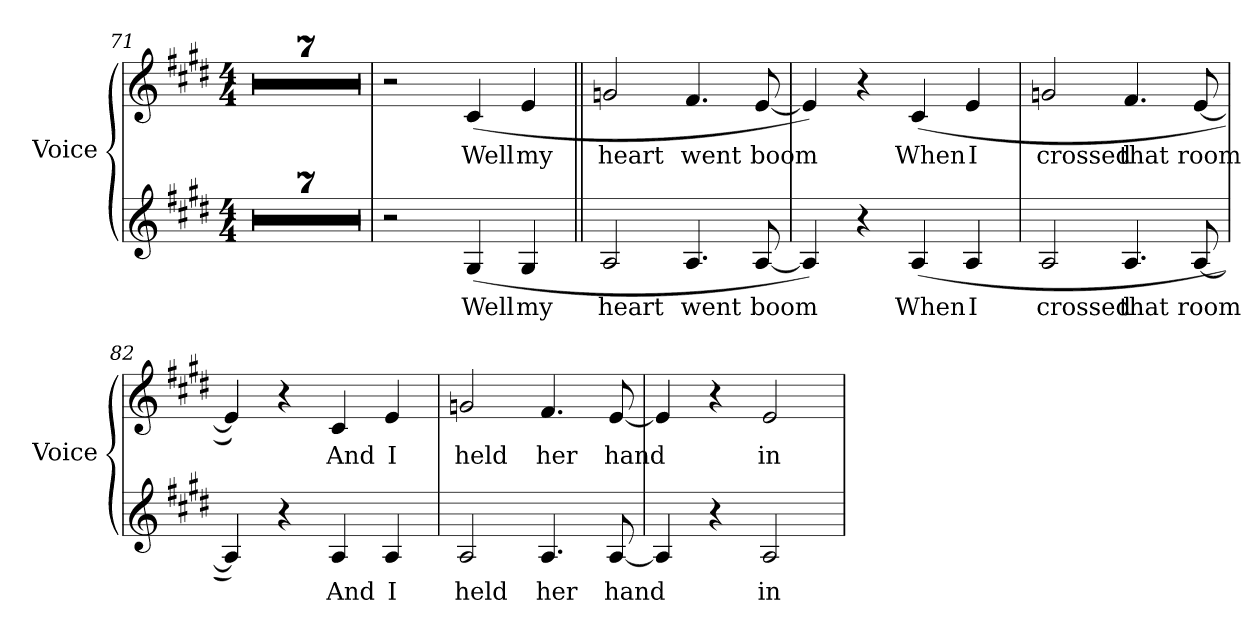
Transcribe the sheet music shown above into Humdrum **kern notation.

**kern	**text	**kern	**text
*part2	*part2	*part1	*part1
*staff2	*staff2	*staff1	*staff1
*I"Voice	*	*I"Voice	*
*I'Voice	*	*I'Voice	*
*clefG2	*	*clefG2	*
*k[f#c#g#d#]	*	*k[f#c#g#d#]	*
*E:	*	*E:	*
*M4/4	*	*M4/4	*
=71	=71	=71	=71
1r	.	1r	.
=72	=72	=72	=72
1r	.	1r	.
=73	=73	=73	=73
1r	.	1r	.
=74	=74	=74	=74
1r	.	1r	.
=75	=75	=75	=75
1r	.	1r	.
=76	=76	=76	=76
1r	.	1r	.
=77	=77	=77	=77
1r	.	1r	.
=78	=78	=78	=78
2r	.	2r	.
!	!LO:LY:b:color=#000000	!	!
!	!	!	!LO:LY:b:color=#000000
(4G#i/	Well	(4c#i/	Well
!	!LO:LY:b:color=#000000	!	!
!	!	!	!LO:LY:b:color=#000000
4G#i/	my	4ei/	my
!!LO:LB:g=z
=79||	=79||	=79||	=79||
!	!LO:LY:b:color=#000000	!	!
!	!	!	!LO:LY:b:color=#000000
2Ai/	heart	2gni/	heart
!	!LO:LY:b:color=#000000	!	!
!	!	!	!LO:LY:b:color=#000000
4.Ai/	went	4.f#i/	went
!	!LO:LY:b:color=#000000	!	!
!	!	!	!LO:LY:b:color=#000000
[8Ai/	boom	[8ei/	boom
=80	=80	=80	=80
4Ai/])	.	4ei/])	.
4r	.	4r	.
!	!LO:LY:b:color=#000000	!	!
!	!	!	!LO:LY:b:color=#000000
(4Ai/	When	(4c#i/	When
!	!LO:LY:b:color=#000000	!	!
!	!	!	!LO:LY:b:color=#000000
4Ai/	I	4ei/	I
=81	=81	=81	=81
!	!LO:LY:b:color=#000000	!	!
!	!	!	!LO:LY:b:color=#000000
2Ai/	crossed	2gni/	crossed
!	!LO:LY:b:color=#000000	!	!
!	!	!	!LO:LY:b:color=#000000
4.Ai/	that	4.f#i/	that
!	!LO:LY:b:color=#000000	!	!
!	!	!	!LO:LY:b:color=#000000
[8Ai/	room	[8ei/	room
=82	=82	=82	=82
4Ai/])	.	4ei/])	.
4r	.	4r	.
!	!LO:LY:b:color=#000000	!	!
!	!	!	!LO:LY:b:color=#000000
4Ai/	And	4c#i/	And
!	!LO:LY:b:color=#000000	!	!
!	!	!	!LO:LY:b:color=#000000
4Ai/	I	4ei/	I
=83	=83	=83	=83
!	!LO:LY:b:color=#000000	!	!
!	!	!	!LO:LY:b:color=#000000
2Ai/	held	2gni/	held
!	!LO:LY:b:color=#000000	!	!
!	!	!	!LO:LY:b:color=#000000
4.Ai/	her	4.f#i/	her
!	!LO:LY:b:color=#000000	!	!
!	!	!	!LO:LY:b:color=#000000
[8Ai/	hand	[8ei/	hand
=84	=84	=84	=84
4Ai/]	.	4ei/]	.
4r	.	4r	.
!	!LO:LY:b:color=#000000	!	!
!	!	!	!LO:LY:b:color=#000000
2Ai/	in	2ei/	in
=	=	=	=
*-	*-	*-	*-
